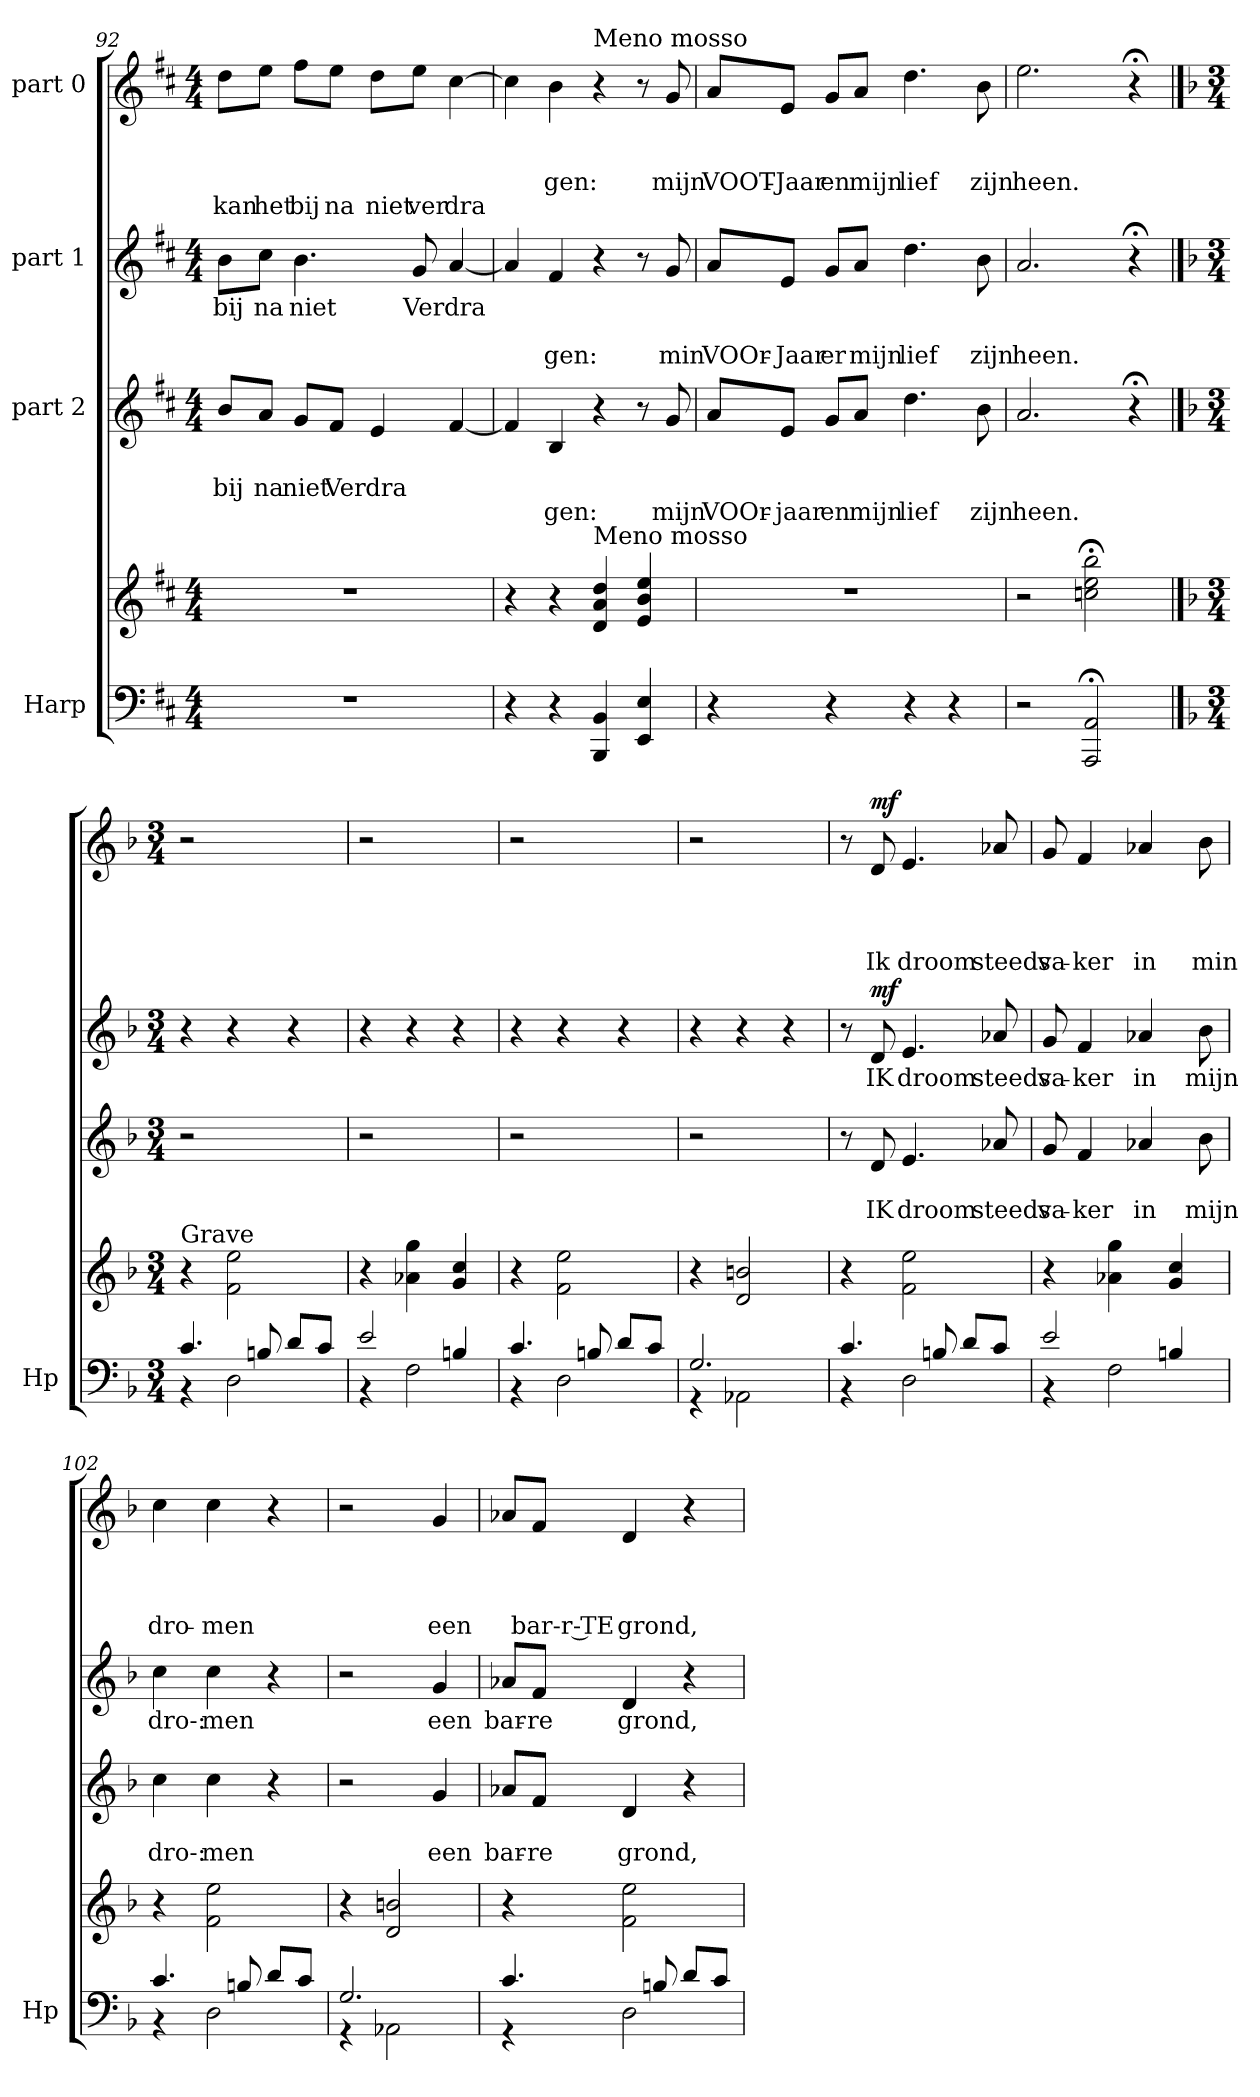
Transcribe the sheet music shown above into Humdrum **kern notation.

**kern	**kern	**kern	**text	**text	**text	**kern	**text	**text	**text	**dynam	**kern	**text	**text	**text	**text	**dynam
*part4	*part4	*part3	*part3	*part3	*part3	*part2	*part2	*part2	*part2	*part2	*part1	*part1	*part1	*part1	*part1	*part1
*staff5	*staff4	*staff3	*staff3	*staff3	*staff3	*staff2	*staff2	*staff2	*staff2	*staff2	*staff1	*staff1	*staff1	*staff1	*staff1	*staff1
*I"Harp	*	*I"part 2	*	*	*	*I"part 1	*	*	*	*	*I"part 0	*	*	*	*	*
*I'Hp	*	*	*	*	*	*	*	*	*	*	*	*	*	*	*	*
*clefF4	*clefG2	*clefG2	*	*	*	*clefG2	*	*	*	*	*clefG2	*	*	*	*	*
*k[f#c#]	*k[f#c#]	*k[f#c#]	*	*	*	*k[f#c#]	*	*	*	*	*k[f#c#]	*	*	*	*	*
*M4/4	*M4/4	*M4/4	*	*	*	*M4/4	*	*	*	*	*M4/4	*	*	*	*	*
=92	=92	=92	=92	=92	=92	=92	=92	=92	=92	=92	=92	=92	=92	=92	=92	=92
!	!	!	!	!LO:LY:b	!	!	!LO:LY:b	!	!	!	!	!	!	!	!LO:LY:b	!
1r	1r	8b/L	.	bij	.	8b\L	bij	.	.	.	8dd\L	.	.	.	kan	.
!	!	!	!	!LO:LY:b	!	!	!LO:LY:b	!	!	!	!	!	!	!	!LO:LY:b	!
.	.	8a/J	.	na	.	8cc#\J	na	.	.	.	8ee\J	.	.	.	het	.
!	!	!	!	!LO:LY:b	!	!	!LO:LY:b	!	!	!	!	!	!	!	!LO:LY:b	!
.	.	8g/L	.	niet	.	4.b\	niet	.	.	.	8ff#\L	.	.	.	bij	.
!	!	!	!	!LO:LY:b	!	!	!	!	!	!	!	!	!	!	!LO:LY:b	!
.	.	8f#/J	.	Ver	.	.	.	.	.	.	8ee\J	.	.	.	na	.
!	!	!	!	!LO:LY:b	!	!	!	!	!	!	!	!	!	!	!LO:LY:b	!
.	.	4e/	.	dra	.	.	.	.	.	.	8dd\L	.	.	.	niet	.
!	!	!	!	!	!	!	!LO:LY:b	!	!	!	!	!	!	!	!LO:LY:b	!
.	.	.	.	.	.	8g/	Ver	.	.	.	8ee\J	.	.	.	ver	.
!	!	!	!	!	!	!	!LO:LY:b	!	!	!	!	!	!	!	!LO:LY:b	!
.	.	[4f#/	.	.	.	[4a/	dra	.	.	.	[4cc#\	.	.	.	dra	.
!!LO:LB:g=z
=93	=93	=93	=93	=93	=93	=93	=93	=93	=93	=93	=93	=93	=93	=93	=93	=93
4r	4r	4f#/]	.	.	.	4a/]	.	.	.	.	4cc#\]	.	.	.	.	.
!	!	!	!	!	!LO:LY:b	!	!	!	!LO:LY:b	!	!	!	!	!LO:LY:b	!	!
4r	4r	4B/	.	.	gen:	4f#/	.	.	gen:	.	4b\	.	.	gen:	.	.
!	!	!	!	!	!	!	!	!	!	!	!LO:TX:a:t=Meno mosso	!	!	!	!	!
!	!LO:TX:a:t=Meno mosso	!	!	!	!	!	!	!	!	!	!	!	!	!	!	!
4BBB/ 4BB/	4d/ 4a/ 4dd/	4r	.	.	.	4r	.	.	.	.	4r	.	.	.	.	.
4EE/ 4E/	4e/ 4b/ 4ee/	8r	.	.	.	8r	.	.	.	.	8r	.	.	.	.	.
!	!	!	!	!	!LO:LY:b	!	!	!	!LO:LY:b	!	!	!	!	!LO:LY:b	!	!
.	.	8g/	.	.	mijn	8g/	.	.	min	.	8g/	.	.	mijn	.	.
=94	=94	=94	=94	=94	=94	=94	=94	=94	=94	=94	=94	=94	=94	=94	=94	=94
!	!	!	!	!	!LO:LY:b	!	!	!	!LO:LY:b	!	!	!	!	!LO:LY:b	!	!
4r	1r	8a/L	.	.	VOOr-	8a/L	.	.	VOOr-	.	8a/L	.	.	VOOT-	.	.
!	!	!	!	!	!LO:LY:b	!	!	!	!LO:LY:b	!	!	!	!	!LO:LY:b	!	!
.	.	8e/J	.	.	jaar	8e/J	.	.	-Jaar	.	8e/J	.	.	Jaar	.	.
!	!	!	!	!	!LO:LY:b	!	!	!	!LO:LY:b	!	!	!	!	!LO:LY:b	!	!
4r	.	8g/L	.	.	en	8g/L	.	.	er	.	8g/L	.	.	en	.	.
!	!	!	!	!	!LO:LY:b	!	!	!	!LO:LY:b	!	!	!	!	!LO:LY:b	!	!
.	.	8a/J	.	.	mijn	8a/J	.	.	mijn	.	8a/J	.	.	mijn	.	.
!	!	!	!	!	!LO:LY:b	!	!	!	!LO:LY:b	!	!	!	!	!LO:LY:b	!	!
4r	.	4.dd\	.	.	lief	4.dd\	.	.	lief	.	4.dd\	.	.	lief	.	.
4r	.	.	.	.	.	.	.	.	.	.	.	.	.	.	.	.
!	!	!	!	!	!LO:LY:b	!	!	!	!LO:LY:b	!	!	!	!	!LO:LY:b	!	!
.	.	8b\	.	.	zijn	8b\	.	.	zijn	.	8b\	.	.	zijn	.	.
=95	=95	=95	=95	=95	=95	=95	=95	=95	=95	=95	=95	=95	=95	=95	=95	=95
!	!	!	!	!	!LO:LY:b	!	!	!	!LO:LY:b	!	!	!	!	!LO:LY:b	!	!
2r	2r	2.a/	.	.	heen.	2.a/	.	.	heen.	.	2.ee\	.	.	heen.	.	.
2AAA/;< 2AA/;<	2ccn\;< 2ee\;< 2bb\;<	.	.	.	.	.	.	.	.	.	.	.	.	.	.	.
.	.	4r;<	.	.	.	4r;<	.	.	.	.	4r;<	.	.	.	.	.
!!LO:PB:g=z
==96	==96	==96	==96	==96	==96	==96	==96	==96	==96	==96	==96	==96	==96	==96	==96	==96
*k[b-]	*k[b-]	*k[b-]	*	*	*	*k[b-]	*	*	*	*	*k[b-]	*	*	*	*	*
*M3/4	*M3/4	*M3/4	*	*	*	*M3/4	*	*	*	*	*M3/4	*	*	*	*	*
*	*	*	*	*	*	*	*	*	*	*	*MM58	*	*	*	*	*
*^	*	*	*	*	*	*	*	*	*	*	*	*	*	*	*	*
!	!	!LO:TX:a:t=Grave	!	!	!	!	!	!	!	!	!	!	!	!	!	!	!
4.c/	4r	4r	2r	.	.	.	4r	.	.	.	.	2r	.	.	.	.	.
.	2D\	2f\ 2ee\	.	.	.	.	4r	.	.	.	.	.	.	.	.	.	.
8Bn/	.	.	.	.	.	.	.	.	.	.	.	.	.	.	.	.	.
8d/L	.	.	4ryy	.	.	.	4r	.	.	.	.	4ryy	.	.	.	.	.
8c/J	.	.	.	.	.	.	.	.	.	.	.	.	.	.	.	.	.
=97	=97	=97	=97	=97	=97	=97	=97	=97	=97	=97	=97	=97	=97	=97	=97	=97	=97
2e/	4r	4r	2r	.	.	.	4r	.	.	.	.	2r	.	.	.	.	.
.	2F\	4a-X\ 4gg\	.	.	.	.	4r	.	.	.	.	.	.	.	.	.	.
4Bn/	.	4g/ 4cc/	4ryy	.	.	.	4r	.	.	.	.	4ryy	.	.	.	.	.
=98	=98	=98	=98	=98	=98	=98	=98	=98	=98	=98	=98	=98	=98	=98	=98	=98	=98
4.c/	4r	4r	2r	.	.	.	4r	.	.	.	.	2r	.	.	.	.	.
.	2D\	2f\ 2ee\	.	.	.	.	4r	.	.	.	.	.	.	.	.	.	.
8Bn/	.	.	.	.	.	.	.	.	.	.	.	.	.	.	.	.	.
8d/L	.	.	4ryy	.	.	.	4r	.	.	.	.	4ryy	.	.	.	.	.
8c/J	.	.	.	.	.	.	.	.	.	.	.	.	.	.	.	.	.
=99	=99	=99	=99	=99	=99	=99	=99	=99	=99	=99	=99	=99	=99	=99	=99	=99	=99
2.G/	4r	4r	2r	.	.	.	4r	.	.	.	.	2r	.	.	.	.	.
.	2AA-X\	2d/ 2bn/	.	.	.	.	4r	.	.	.	.	.	.	.	.	.	.
.	.	.	4ryy	.	.	.	4r	.	.	.	.	4ryy	.	.	.	.	.
!!LO:LB:g=z
=100	=100	=100	=100	=100	=100	=100	=100	=100	=100	=100	=100	=100	=100	=100	=100	=100	=100
4.c/	4r	4r	8r	.	.	.	8r	.	.	.	.	8r	.	.	.	.	.
!	!	!	!	!	!LO:LY:b	!	!	!LO:LY:b	!	!	!LO:DY:b	!	!	!	!	!LO:LY:b	!LO:DY:b
.	.	.	8d/	.	IK	.	8d/	IK	.	.	mf	8d/	.	.	.	Ik	mf
!	!	!	!	!	!LO:LY:b	!	!	!LO:LY:b	!	!	!	!	!	!	!	!LO:LY:b	!
.	2D\	2f\ 2ee\	4.e/	.	droom	.	4.e/	droom	.	.	.	4.e/	.	.	.	droom	.
8Bn/	.	.	.	.	.	.	.	.	.	.	.	.	.	.	.	.	.
8d/L	.	.	.	.	.	.	.	.	.	.	.	.	.	.	.	.	.
!	!	!	!	!	!LO:LY:b	!	!	!LO:LY:b	!	!	!	!	!	!	!	!LO:LY:b	!
8c/J	.	.	8a-X/	.	steeds	.	8a-X/	steeds	.	.	.	8a-X/	.	.	.	steeds	.
=101	=101	=101	=101	=101	=101	=101	=101	=101	=101	=101	=101	=101	=101	=101	=101	=101	=101
!	!	!	!	!	!LO:LY:b	!	!	!LO:LY:b	!	!	!	!	!	!	!	!LO:LY:b	!
2e/	4r	4r	8g/	.	va-	.	8g/	va-	.	.	.	8g/	.	.	.	va-	.
!	!	!	!	!	!LO:LY:b	!	!	!LO:LY:b	!	!	!	!	!	!	!	!LO:LY:b	!
.	.	.	4f/	.	ker	.	4f/	ker	.	.	.	4f/	.	.	.	ker	.
.	2F\	4a-X\ 4gg\	.	.	.	.	.	.	.	.	.	.	.	.	.	.	.
!	!	!	!	!	!LO:LY:b	!	!	!LO:LY:b	!	!	!	!	!	!	!	!LO:LY:b	!
.	.	.	4a-X/	.	in	.	4a-X/	in	.	.	.	4a-X/	.	.	.	in	.
4Bn/	.	4g/ 4cc/	.	.	.	.	.	.	.	.	.	.	.	.	.	.	.
!	!	!	!	!	!LO:LY:b	!	!	!LO:LY:b	!	!	!	!	!	!	!	!LO:LY:b	!
.	.	.	8b-\	.	mijn	.	8b-\	mijn	.	.	.	8b-\	.	.	.	min	.
=102	=102	=102	=102	=102	=102	=102	=102	=102	=102	=102	=102	=102	=102	=102	=102	=102	=102
!	!	!	!	!	!LO:LY:b	!	!	!LO:LY:b	!	!	!	!	!	!	!	!LO:LY:b	!
4.c/	4r	4r	4cc\	.	dro-:	.	4cc\	dro-:	.	.	.	4cc\	.	.	.	dro-	.
!	!	!	!	!	!LO:LY:b	!	!	!LO:LY:b	!	!	!	!	!	!	!	!LO:LY:b	!
.	2D\	2f\ 2ee\	4cc\	.	men	.	4cc\	men	.	.	.	4cc\	.	.	.	men	.
8Bn/	.	.	.	.	.	.	.	.	.	.	.	.	.	.	.	.	.
8d/L	.	.	4r	.	.	.	4r	.	.	.	.	4r	.	.	.	.	.
8c/J	.	.	.	.	.	.	.	.	.	.	.	.	.	.	.	.	.
=103	=103	=103	=103	=103	=103	=103	=103	=103	=103	=103	=103	=103	=103	=103	=103	=103	=103
2.G/	4r	4r	2r	.	.	.	2r	.	.	.	.	2r	.	.	.	.	.
.	2AA-X\	2d/ 2bn/	.	.	.	.	.	.	.	.	.	.	.	.	.	.	.
!	!	!	!	!	!LO:LY:b	!	!	!LO:LY:b	!	!	!	!	!	!	!	!LO:LY:b	!
.	.	.	4g/	.	een	.	4g/	een	.	.	.	4g/	.	.	.	een	.
=104	=104	=104	=104	=104	=104	=104	=104	=104	=104	=104	=104	=104	=104	=104	=104	=104	=104
!	!	!	!	!	!LO:LY:b	!	!	!LO:LY:b	!	!	!	!	!	!	!	!	!
4.c/	4r	4r	8a-X/L	.	bar-	.	8a-X/L	bar-	.	.	.	8a-X/L	.	.	.	.	.
!	!	!	!	!	!LO:LY:b	!	!	!LO:LY:b	!	!	!	!	!	!	!	!LO:LY:b	!
.	.	.	8f/J	.	re	.	8f/J	re	.	.	.	8f/J	.	.	.	bar-r -TE	.
!	!	!	!	!	!LO:LY:b	!	!	!LO:LY:b	!	!	!	!	!	!	!	!LO:LY:b	!
.	2D\	2f\ 2ee\	4d/	.	grond,	.	4d/	grond,	.	.	.	4d/	.	.	.	grond,	.
8Bn/	.	.	.	.	.	.	.	.	.	.	.	.	.	.	.	.	.
8d/L	.	.	4r	.	.	.	4r	.	.	.	.	4r	.	.	.	.	.
8c/J	.	.	.	.	.	.	.	.	.	.	.	.	.	.	.	.	.
*v	*v	*	*	*	*	*	*	*	*	*	*	*	*	*	*	*	*
=	=	=	=	=	=	=	=	=	=	=	=	=	=	=	=	=
*-	*-	*-	*-	*-	*-	*-	*-	*-	*-	*-	*-	*-	*-	*-	*-	*-
